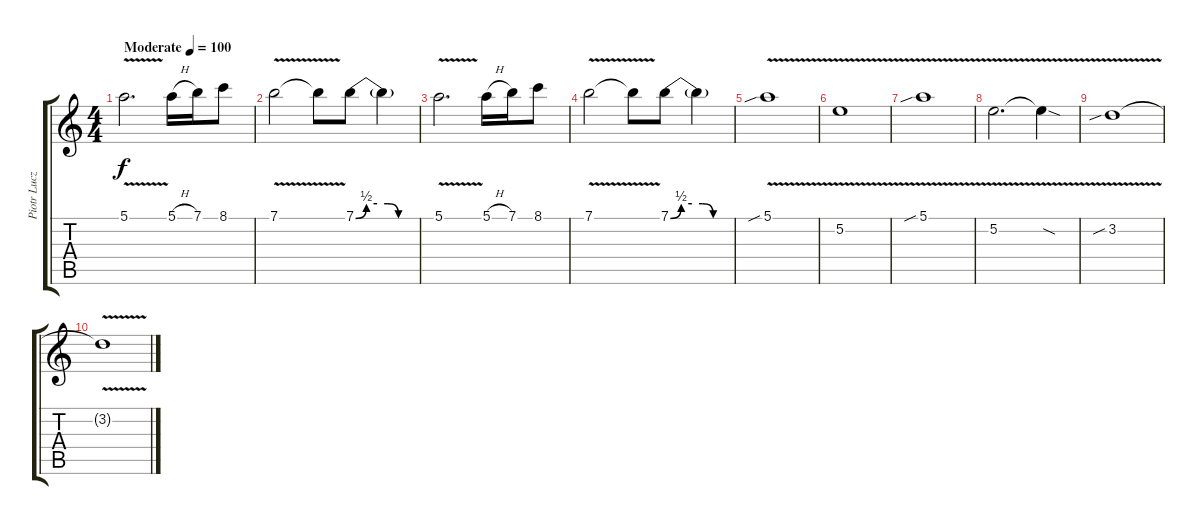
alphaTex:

\track ("Piotr Luczyk" "Piotr Lucz") {instrument distortionguitar}
\staff {score tabs}
\tuning (E4 B3 G3 D3 A2 E2) {hide}
\ts (4 4)
\tempo (100 "Moderate")
\clef g2
\ks c
5.1{v}.2{d dy f instrument distortionguitar} 5.1{h}.16 7.1.16 8.1.8 |
7.1{v}.2 7.1{t}.8 7.1{be (custom 0 0 10 2 20 2 30 2 40 0 60 0)}.8 7.1{t}.4 |
5.1{v}.2{d} 5.1{h}.16 7.1.16 8.1.8 |
7.1{v}.2 7.1{t}.8 7.1{be (custom 0 0 10 2 20 2 30 2 40 0 60 0)}.8 7.1{t}.4 |
5.1{v sib}.1 |
5.2{v}.1 |
5.1{v sib}.1 |
5.2{v}.2{d} 5.2{sod t}.4 |
3.2{v sib}.1 |
3.2{t}.1
